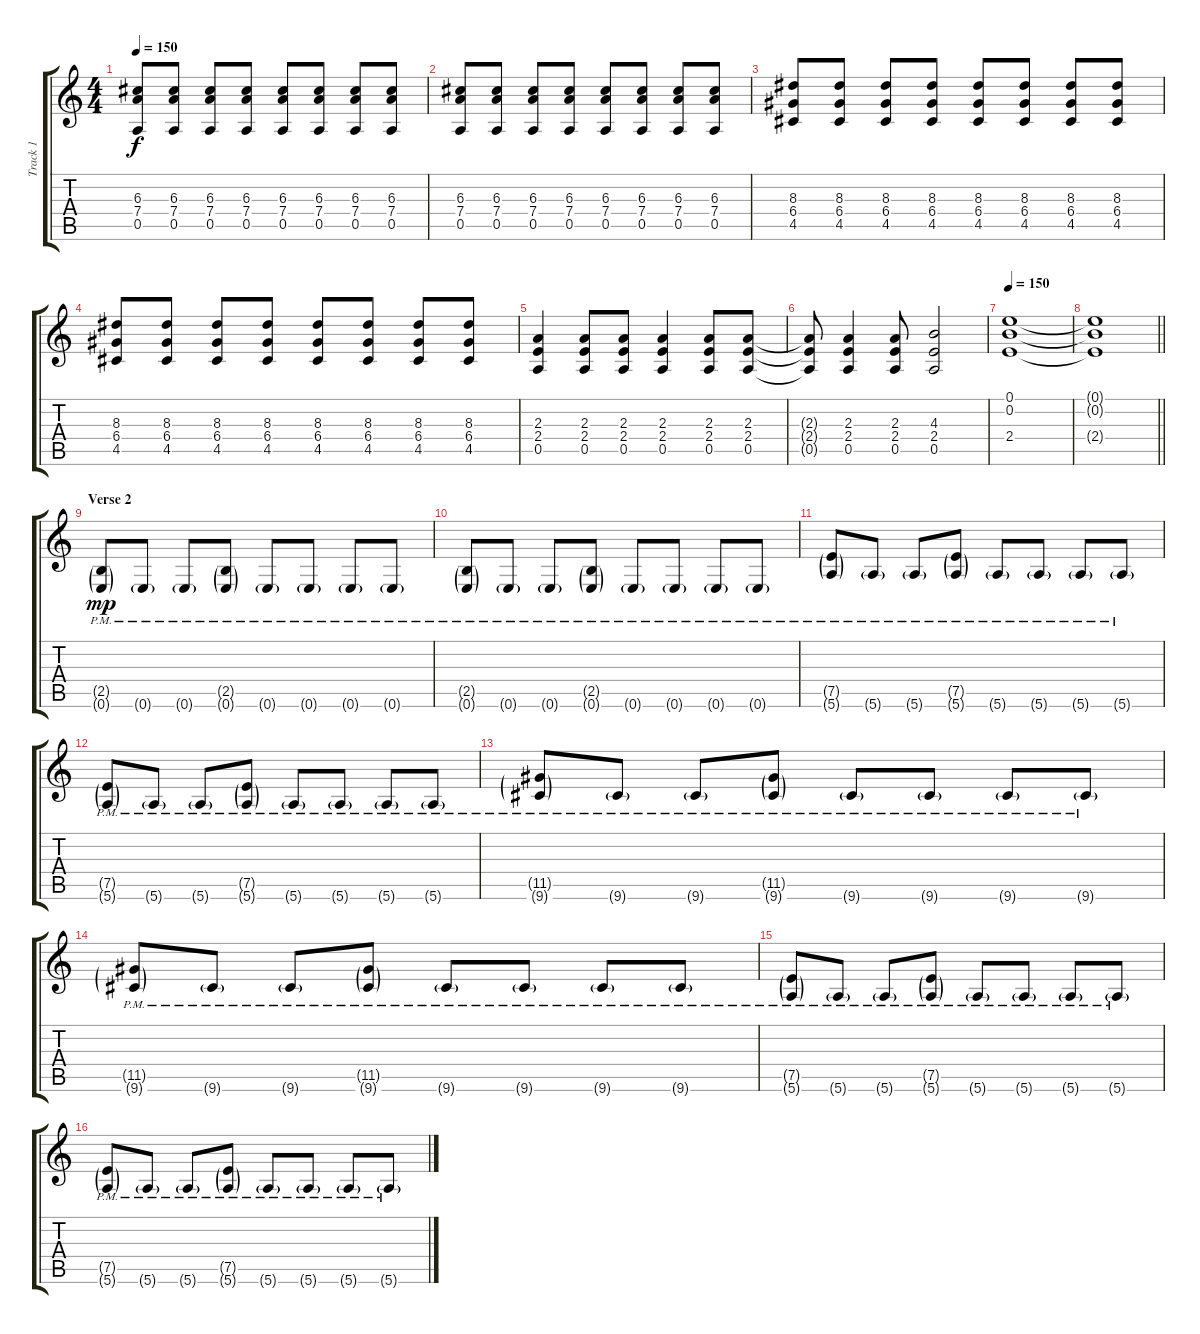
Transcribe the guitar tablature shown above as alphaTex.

\track ("Track 1" "Track 1") {instrument overdrivenguitar}
\staff {score tabs}
\tuning (E4 B3 G3 D3 A2 E2) {hide}
\ts (4 4)
\tempo 150
\clef g2
\ks c
(6.3 7.4 0.5).8{dy f} (6.3 7.4 0.5).8 (6.3 7.4 0.5).8 (6.3 7.4 0.5).8 (6.3 7.4 0.5).8 (6.3 7.4 0.5).8 (6.3 7.4 0.5).8 (6.3 7.4 0.5).8 |
(6.3 7.4 0.5).8 (6.3 7.4 0.5).8 (6.3 7.4 0.5).8 (6.3 7.4 0.5).8 (6.3 7.4 0.5).8 (6.3 7.4 0.5).8 (6.3 7.4 0.5).8 (6.3 7.4 0.5).8 |
(8.3 6.4 4.5).8 (8.3 6.4 4.5).8 (8.3 6.4 4.5).8 (8.3 6.4 4.5).8 (8.3 6.4 4.5).8 (8.3 6.4 4.5).8 (8.3 6.4 4.5).8 (8.3 6.4 4.5).8 |
(8.3 6.4 4.5).8 (8.3 6.4 4.5).8 (8.3 6.4 4.5).8 (8.3 6.4 4.5).8 (8.3 6.4 4.5).8 (8.3 6.4 4.5).8 (8.3 6.4 4.5).8 (8.3 6.4 4.5).8 |
(2.3 2.4 0.5).4 (2.3 2.4 0.5).8 (2.3 2.4 0.5).8 (2.3 2.4 0.5).4 (2.3 2.4 0.5).8 (2.3 2.4 0.5).8 |
(2.3{t} 2.4{t} 0.5{t}).8 (2.3 2.4 0.5).4 (2.3 2.4 0.5).8 (4.3 2.4 0.5).2 |
\tempo 150
(0.1 0.2 2.4).1{volume 0} |
\barLineRight lightlight
(0.1{t} 0.2{t} 2.4{t}).1 |
\section ("" "Verse 2")
(2.5{g pm} 0.6{g pm}).8{dy mp volume 13} 0.6{g pm}.8 0.6{g pm}.8 (2.5{g pm} 0.6{g pm}).8 0.6{g pm}.8 0.6{g pm}.8 0.6{g pm}.8 0.6{g pm}.8 |
(2.5{g} 0.6{g pm}).8 0.6{g pm}.8 0.6{g pm}.8 (2.5{g} 0.6{g pm}).8 0.6{g pm}.8 0.6{g pm}.8 0.6{g pm}.8 0.6{g pm}.8 |
(7.5{g} 5.6{g pm}).8 5.6{g pm}.8 5.6{g pm}.8 (7.5{g} 5.6{g pm}).8 5.6{g pm}.8 5.6{g pm}.8 5.6{g pm}.8 5.6{g pm}.8 |
(7.5{g} 5.6{g pm}).8 5.6{g pm}.8 5.6{g pm}.8 (7.5{g} 5.6{g pm}).8 5.6{g pm}.8 5.6{g pm}.8 5.6{g pm}.8 5.6{g pm}.8 |
(11.5{g} 9.6{g pm}).8 9.6{g pm}.8 9.6{g pm}.8 (11.5{g} 9.6{g pm}).8 9.6{g pm}.8 9.6{g pm}.8 9.6{g pm}.8 9.6{g pm}.8 |
(11.5{g} 9.6{g pm}).8 9.6{g pm}.8 9.6{g pm}.8 (11.5{g} 9.6{g pm}).8 9.6{g pm}.8 9.6{g pm}.8 9.6{g pm}.8 9.6{g pm}.8 |
(7.5{g} 5.6{g pm}).8 5.6{g pm}.8 5.6{g pm}.8 (7.5{g} 5.6{g pm}).8 5.6{g pm}.8 5.6{g pm}.8 5.6{g pm}.8 5.6{g pm}.8 |
(7.5{g} 5.6{g pm}).8 5.6{g pm}.8 5.6{g pm}.8 (7.5{g} 5.6{g pm}).8 5.6{g pm}.8 5.6{g pm}.8 5.6{g pm}.8 5.6{g pm}.8
